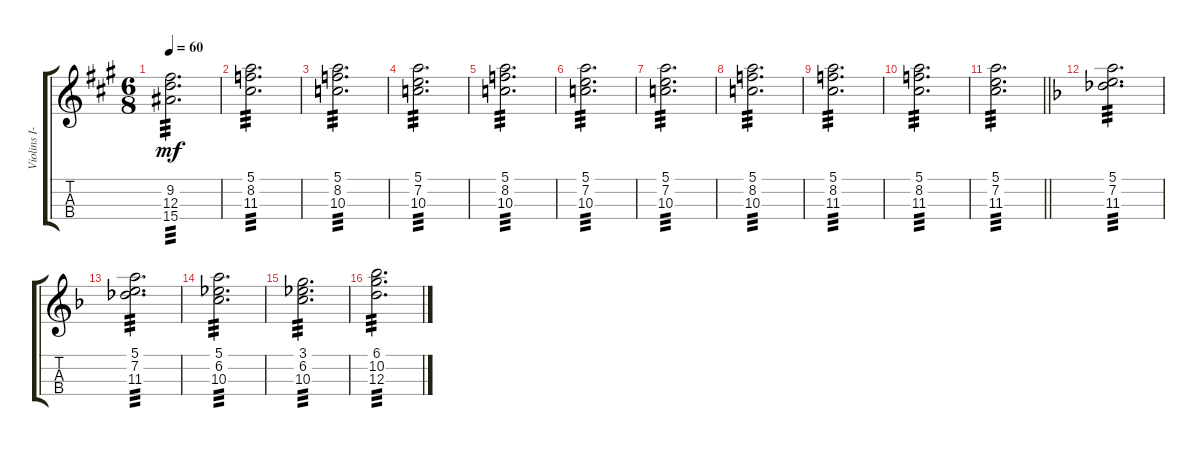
\track ("Violins I-III" "Violins I-") {instrument stringensemble1}
\staff {score tabs}
\tuning (E5 A4 D4 G3) {hide}
\ts (6 8)
\tempo 60
\clef g2
\ks f#minor
(9.2 12.3 15.4).2{d tp 3 dy mf} |
(5.1 8.2 11.3).2{d tp 3} |
(5.1 8.2 10.3).2{d tp 3} |
(5.1 7.2 10.3).2{d tp 3} |
(5.1 8.2 10.3).2{d tp 3} |
(5.1 7.2 10.3).2{d tp 3} |
(5.1 7.2 10.3).2{d tp 3} |
(5.1 8.2 10.3).2{d tp 3} |
(5.1 8.2 11.3).2{d tp 3} |
(5.1 8.2 11.3).2{d tp 3} |
\barLineRight lightlight
(5.1 7.2 11.3).2{d tp 3} |
\section ("" "")
\ks dminor
(5.1 7.2 11.3).2{d tp 3} |
(5.1 7.2 11.3).2{d tp 3} |
(5.1 6.2 10.3).2{d tp 3} |
(3.1 6.2 10.3).2{d tp 3} |
(6.1 10.2 12.3).2{d tp 3}
